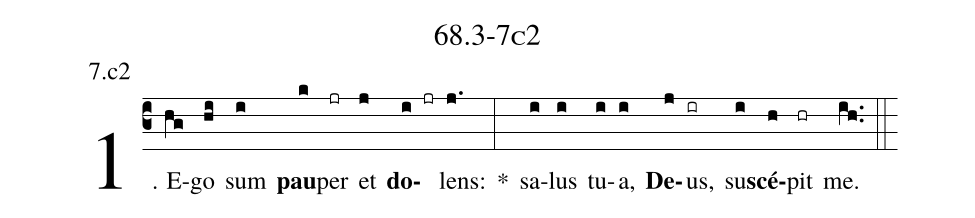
name: 68.3-7c2;
annotation: 7.c2;
%%
(c3)1. E(hg)go(hi) sum(i) <b>pau</b>(k)per(jr) et(j) <b>do</b>(i jr)lens:(j.) *(:) sa(i)lus(i) tu(i)a,(i) <b>De</b>(j)us,(ir) su(i)<b>scé</b>(h)pit(hr) me.(ih..) (::)


%E(i) u(i) o(j) u(i) a(h) e.(ih..) (::)
